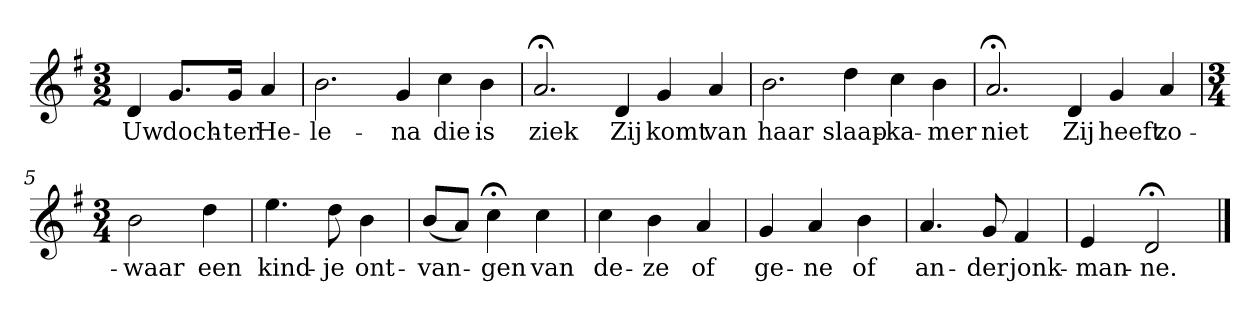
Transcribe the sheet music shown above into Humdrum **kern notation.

**kern	**text
*part1	*part1
*staff1	*staff1
*k[f#]	*
*G:	*
*M3/2	*
*MM120	*
=	=
4d	Uw
8.gL	doch-
16gJk	-ter
4a	He-
=1	=1
2.b	-le-
4g	-na
4cc	die
4b	is
=2	=2
2.a;<	ziek
4d	Zij
4g	komt
4a	van
=3	=3
2.b	haar
4dd	slaap-
4cc	-ka-
4b	-mer
=4	=4
2.a;<	niet
4d	Zij
4g	heeft
4a	zo-
=5	=5
*M3/4	*
2b	-waar
4dd	een
=6	=6
4.ee	kind-
8dd	-je
4b	ont-
=7	=7
(8bL	-van-
8aJ)	.
4cc;<	-gen
4cc	van
=8	=8
4cc	de-
4b	-ze
4a	of
=9	=9
4g	ge-
4a	-ne
4b	of
=10	=10
4.a	an-
8g	-der
4f#	jonk-
=11	=11
4e	-man-
2d;<	-ne.
==	==
*-	*-
